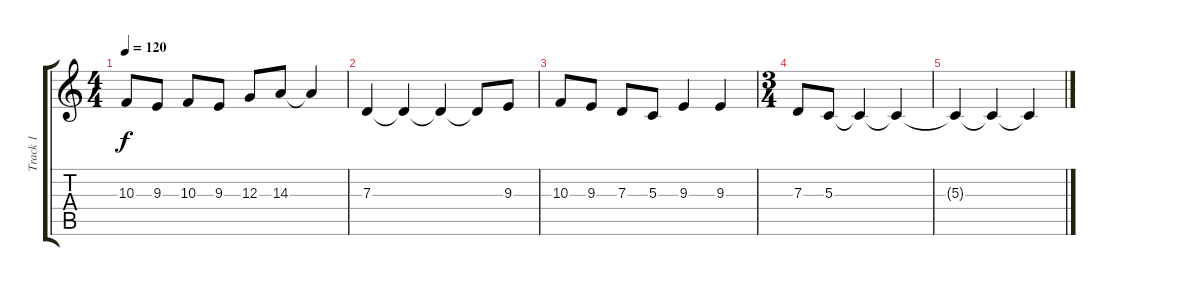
\track ("Track 1" "Track 1") {instrument lead1square}
\staff {score tabs}
\tuning (E4 B3 G3 D3 A2 E2) {hide}
\ts (4 4)
\tempo 120
\clef g2
\ks c
10.3.8{dy f} 9.3.8 10.3.8 9.3.8 12.3.8 14.3.8 14.3{t}.4 |
7.3.4 7.3{t}.4 7.3{t}.4 7.3{t}.8 9.3.8 |
10.3.8 9.3.8 7.3.8 5.3.8 9.3.4 9.3.4 |
\ts (3 4)
7.3.8 5.3.8 5.3{t}.4 5.3{t}.4 |
5.3{t}.4 5.3{t}.4 5.3{t}.4
